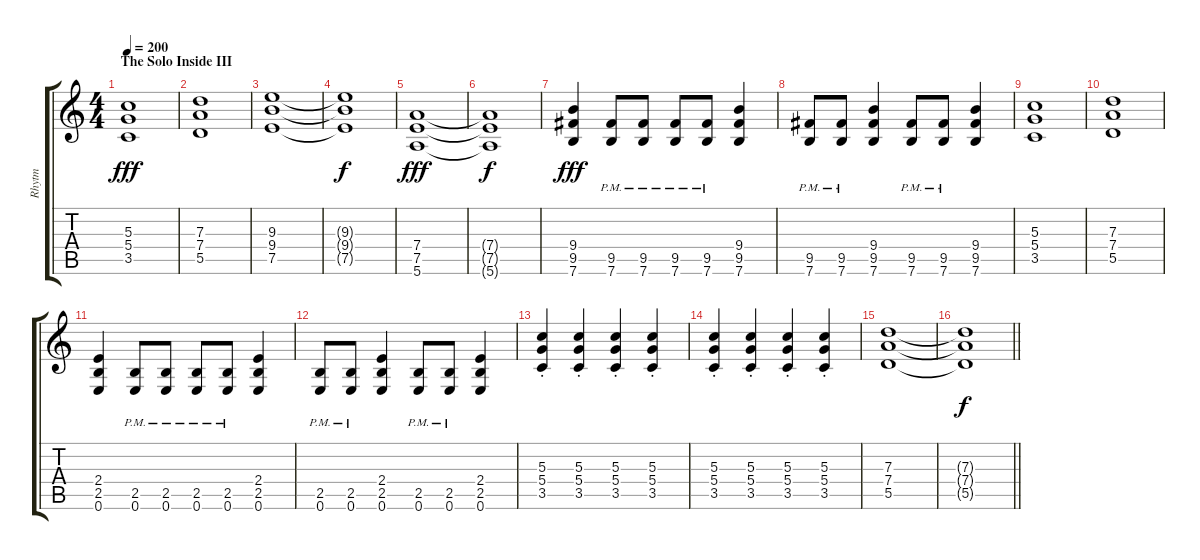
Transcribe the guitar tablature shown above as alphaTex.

\track ("Rhytm" "Rhytm") {instrument distortionguitar}
\staff {score tabs}
\tuning (E4 B3 G3 D3 A2 E2) {hide}
\ts (4 4)
\section ("" "The Solo Inside III")
\tempo 200
\clef g2
\ks c
(5.3 5.4 3.5).1{dy fff} |
(7.3 7.4 5.5).1 |
(9.3 9.4 7.5).1 |
(9.3{t} 9.4{t} 7.5{t}).1{dy f} |
(7.4 7.5 5.6).1{dy fff} |
(7.4{t} 7.5{t} 5.6{t}).1{dy f} |
(9.4 9.5 7.6).4{dy fff} (9.5{pm} 7.6{pm}).8 (9.5{pm} 7.6{pm}).8 (9.5{pm} 7.6{pm}).8 (9.5{pm} 7.6{pm}).8 (9.4 9.5 7.6).4 |
(9.5{pm} 7.6{pm}).8 (9.5{pm} 7.6{pm}).8 (9.4 9.5 7.6).4 (9.5{pm} 7.6{pm}).8 (9.5{pm} 7.6{pm}).8 (9.4 9.5 7.6).4 |
(5.3 5.4 3.5).1 |
(7.3 7.4 5.5).1 |
(2.4 2.5 0.6).4 (2.5{pm} 0.6{pm}).8 (2.5{pm} 0.6{pm}).8 (2.5{pm} 0.6{pm}).8 (2.5{pm} 0.6{pm}).8 (2.4 2.5 0.6).4 |
(2.5{pm} 0.6{pm}).8 (2.5{pm} 0.6{pm}).8 (2.4 2.5 0.6).4 (2.5{pm} 0.6{pm}).8 (2.5{pm} 0.6{pm}).8 (2.4 2.5 0.6).4 |
(5.3{st} 5.4{st} 3.5{st}).4 (5.3{st} 5.4{st} 3.5{st}).4 (5.3{st} 5.4{st} 3.5{st}).4 (5.3{st} 5.4{st} 3.5{st}).4 |
(5.3{st} 5.4{st} 3.5{st}).4 (5.3{st} 5.4{st} 3.5{st}).4 (5.3{st} 5.4{st} 3.5{st}).4 (5.3{st} 5.4{st} 3.5{st}).4 |
(7.3 7.4 5.5).1 |
\barLineRight lightlight
(7.3{t} 7.4{t} 5.5{t}).1{dy f}
